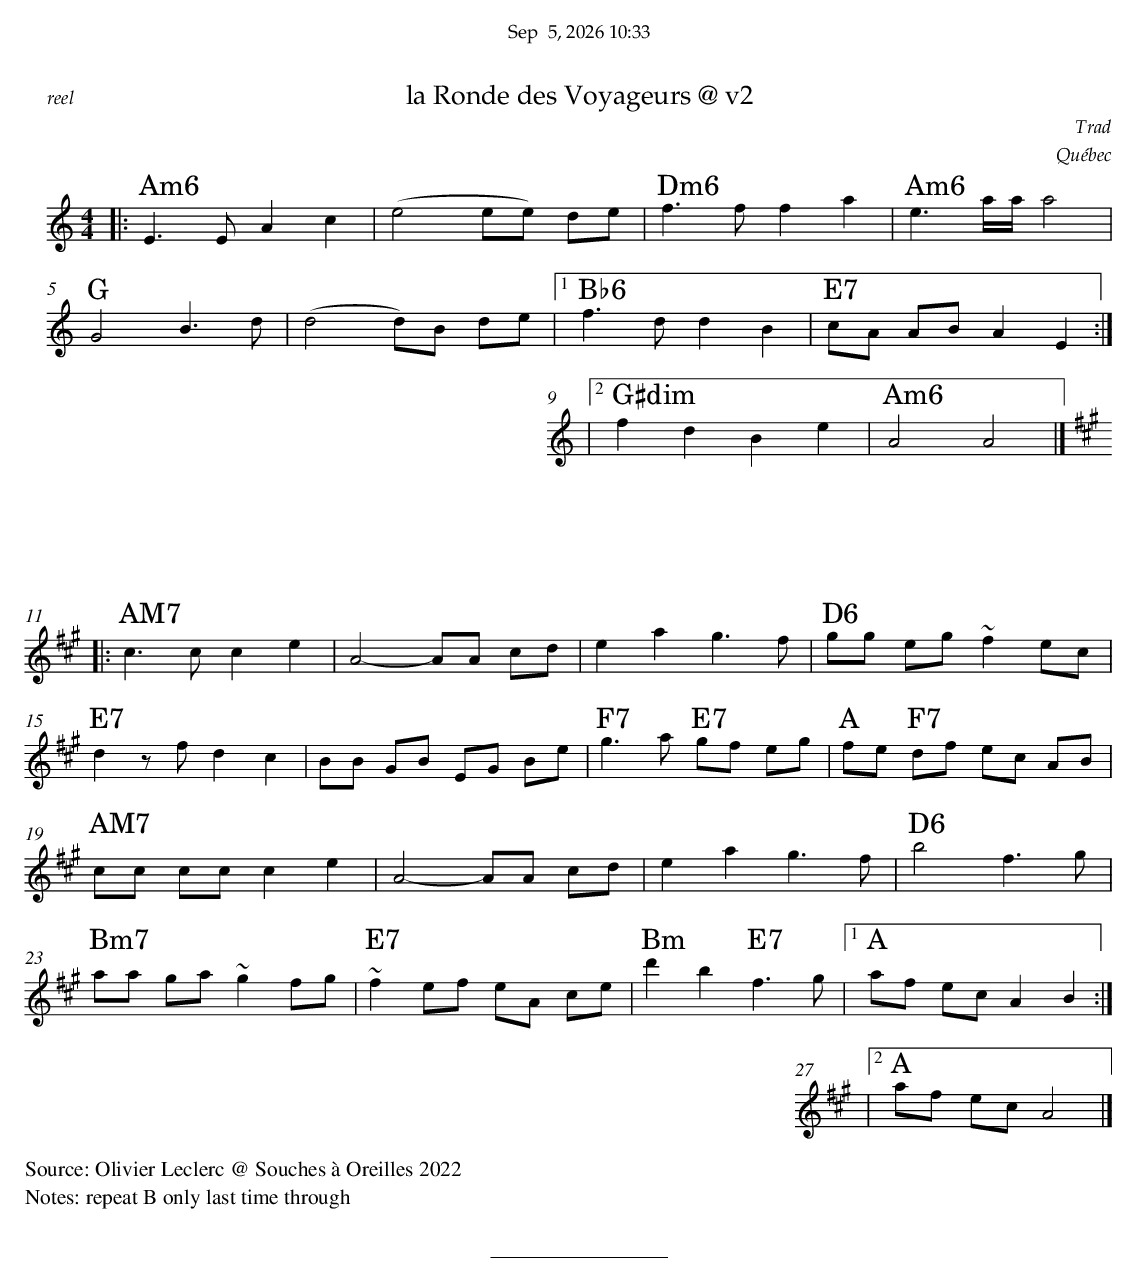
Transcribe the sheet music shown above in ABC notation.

X:1
T:la Ronde des Voyageurs @ v2
C:Trad
O:Québec
M:4/4
L:1/8
K:Amin
|: "Am6" E3 E A2 c2 | (e4 ee) de | "Dm6" f3 f f2 a2 | "Am6" e3 a/a/ a4 |
"G" G4 B3 d | (d4 d)B de |1 "Bb6" f3 d d2 B2 | "E7" cA AB A2 E2 :|
|2 "G#dim" f2 d2 B2  e2 | "Am6" A4 A4 |]
K:Amaj
%%vskip 0.5cm
|: "AM7" c3 c c2 e2 | A4-AA cd | e2 a2 g3 f | "D6" gg eg ~f2 ec |
"E7" d2 z f d2 c2 | BB GB EG Be | "F7" g3 a "E7" gf eg | "A" fe "F7"df ec AB |
"AM7" cc cc c2 e2 | A4-AA cd | e2 a2 g3 f | "D6" b4 f3 g |
"Bm7" aa ga ~g2 fg | "E7" ~f2 ef eA ce | "Bm" d'2 b2 "E7" f3 g |1 "A" af ec A2 B2 :|
|2 "A" af ec A4 |]
